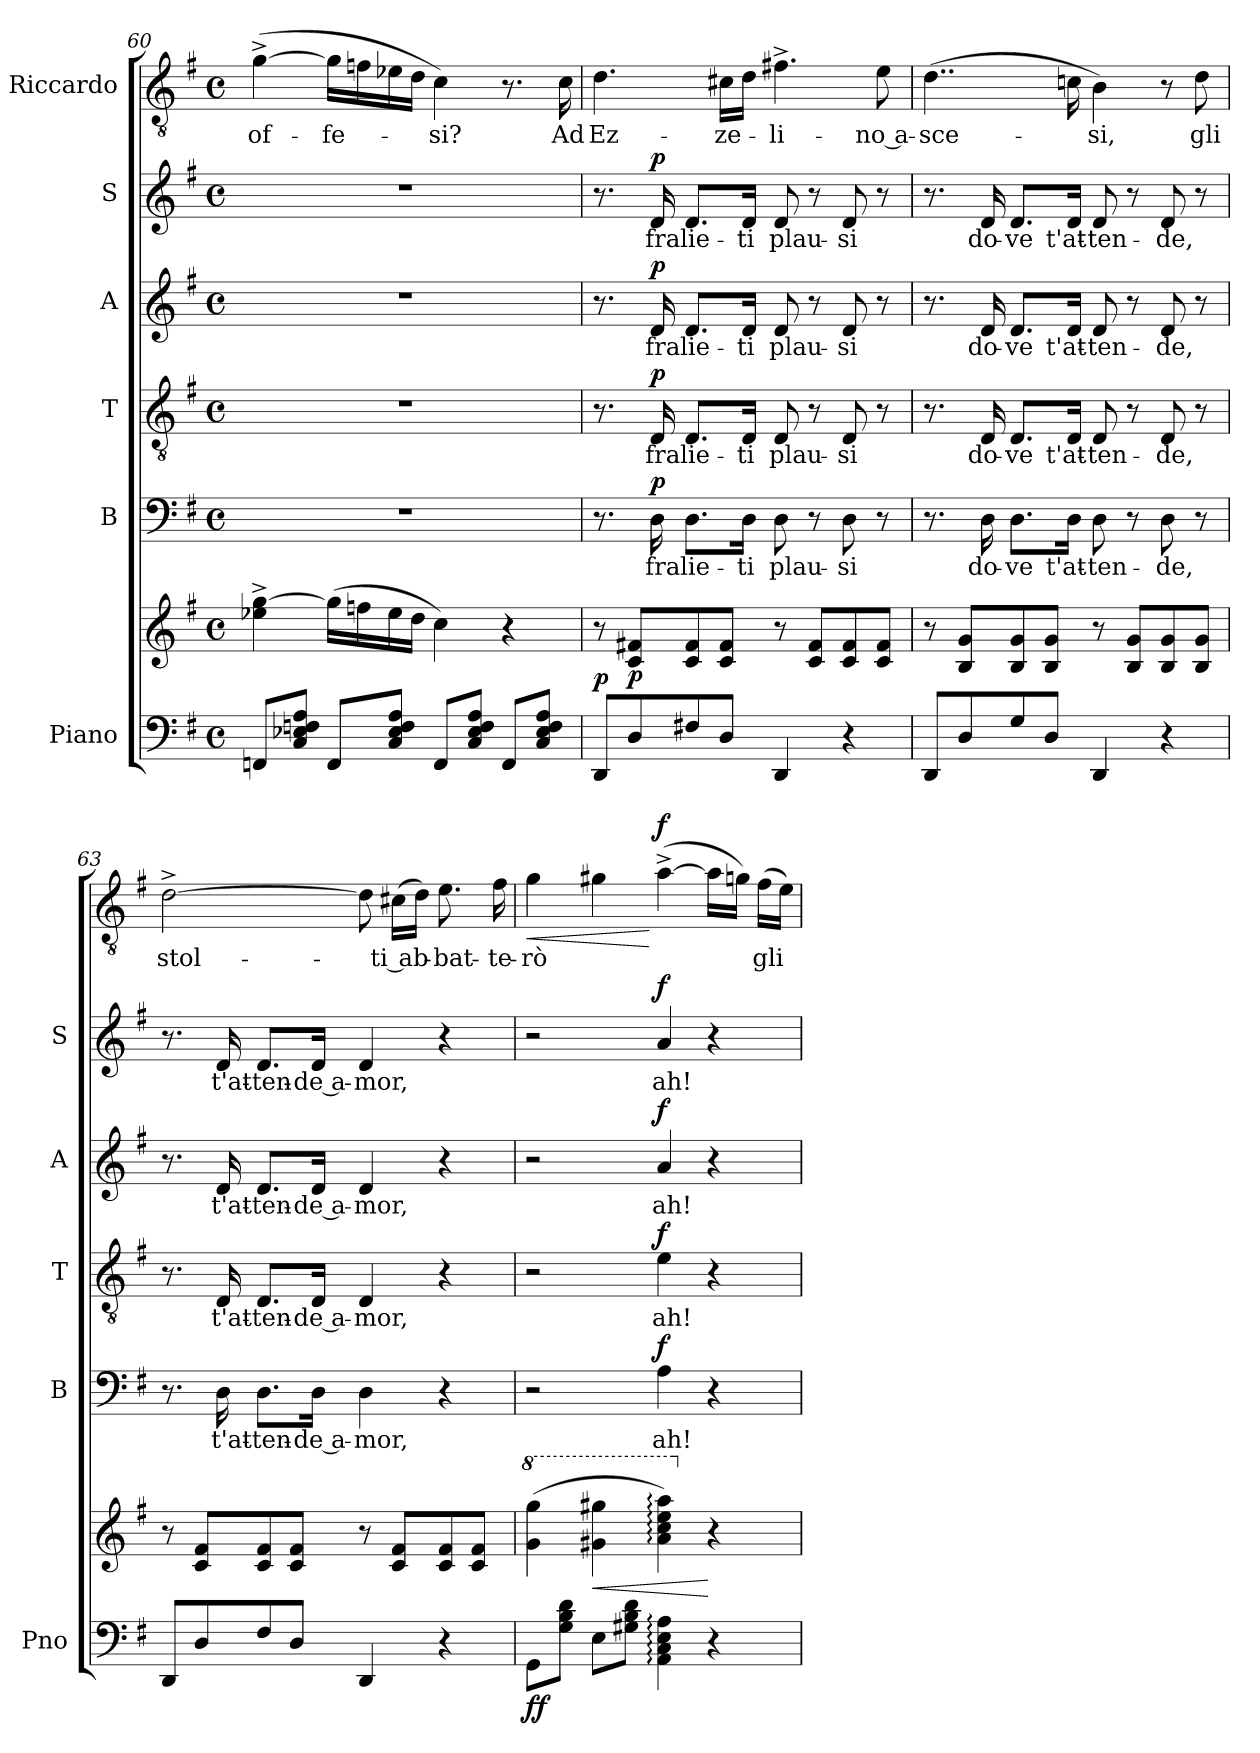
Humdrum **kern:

**kern	**kern	**dynam	**kern	**text	**dynam	**kern	**text	**dynam	**kern	**text	**dynam	**kern	**text	**dynam	**kern	**text	**dynam
*part6	*part6	*part6	*part5	*part5	*part5	*part4	*part4	*part4	*part3	*part3	*part3	*part2	*part2	*part2	*part1	*part1	*part1
*staff7	*staff6	*staff6/7	*staff5	*staff5	*staff5	*staff4	*staff4	*staff4	*staff3	*staff3	*staff3	*staff2	*staff2	*staff2	*staff1	*staff1	*staff1
*I"Piano	*	*	*I"B	*	*	*I"T	*	*	*I"A	*	*	*I"S	*	*	*I"Riccardo	*	*
*I'Pno	*	*	*I'B	*	*	*I'T	*	*	*I'A	*	*	*I'S	*	*	*	*	*
*clefF4	*clefG2	*	*clefF4	*	*	*clefGv2	*	*	*clefG2	*	*	*clefG2	*	*	*clefGv2	*	*
*k[f#]	*k[f#]	*	*k[f#]	*	*	*k[f#]	*	*	*k[f#]	*	*	*k[f#]	*	*	*k[f#]	*	*
*M4/4	*M4/4	*	*M4/4	*	*	*M4/4	*	*	*M4/4	*	*	*M4/4	*	*	*M4/4	*	*
*met(c)	*met(c)	*	*met(c)	*	*	*met(c)	*	*	*met(c)	*	*	*met(c)	*	*	*met(c)	*	*
=60	=60	=60	=60	=60	=60	=60	=60	=60	=60	=60	=60	=60	=60	=60	=60	=60	=60
8FFn/L	4ee-X\^ [4gg\^	.	1r	.	.	1r	.	.	1r	.	.	1r	.	.	([4g^\	of-	.
8C/ 8E-X/ 8Fn/ 8A/J	.	.	.	.	.	.	.	.	.	.	.	.	.	.	.	.	.
8FF/L	(16gg\LL]	.	.	.	.	.	.	.	.	.	.	.	.	.	16g\LL]	-fe-	.
.	16ffn\	.	.	.	.	.	.	.	.	.	.	.	.	.	16fn\	.	.
8C/ 8E-/ 8F/ 8A/J	16ee-\	.	.	.	.	.	.	.	.	.	.	.	.	.	16e-X\	.	.
.	16dd\JJ	.	.	.	.	.	.	.	.	.	.	.	.	.	16d\JJ	.	.
8FF/L	4cc\)	.	.	.	.	.	.	.	.	.	.	.	.	.	4c\)	-si?	.
8C/ 8E-/ 8F/ 8A/J	.	.	.	.	.	.	.	.	.	.	.	.	.	.	.	.	.
8FF/L	4r	.	.	.	.	.	.	.	.	.	.	.	.	.	8.r	.	.
8C/ 8E-/ 8F/ 8A/J	.	.	.	.	.	.	.	.	.	.	.	.	.	.	.	.	.
.	.	.	.	.	.	.	.	.	.	.	.	.	.	.	16c\	Ad	.
=61	=61	=61	=61	=61	=61	=61	=61	=61	=61	=61	=61	=61	=61	=61	=61	=61	=61
!	!	!LO:DY:a=2	!	!	!	!	!	!	!	!	!	!	!	!	!	!	!
8DD/L	8r	p	8.r	.	.	8.r	.	.	8.r	.	.	8.r	.	.	4.d\	Ez-	.
!	!	!LO:DY:b	!	!	!	!	!	!	!	!	!	!	!	!	!	!	!
8D/	8c/ 8f#X/L	p	.	.	.	.	.	.	.	.	.	.	.	.	.	.	.
!	!	!	!	!	!LO:DY:a	!	!	!LO:DY:a	!	!	!LO:DY:a	!	!	!LO:DY:a	!	!	!
.	.	.	16D\	fra	p	16D/	fra	p	16d/	fra	p	16d/	fra	p	.	.	.
8F#X/	8c/ 8f#/	.	8.D\L	lie-	.	8.D/L	lie-	.	8.d/L	lie-	.	8.d/L	lie-	.	.	.	.
8D/J	8c/ 8f#/J	.	.	.	.	.	.	.	.	.	.	.	.	.	16c#X\LL	-ze-	.
.	.	.	16D\Jk	-ti	.	16D/Jk	-ti	.	16d/Jk	-ti	.	16d/Jk	-ti	.	16d\JJ	.	.
4DD/	8r	.	8D\	plau-	.	8D/	plau-	.	8d/	plau-	.	8d/	plau-	.	4.f#X^\	-li-	.
.	8c/ 8f#/L	.	8r	.	.	8r	.	.	8r	.	.	8r	.	.	.	.	.
4r	8c/ 8f#/	.	8D\	-si	.	8D/	-si	.	8d/	-si	.	8d/	-si	.	.	.	.
.	8c/ 8f#/J	.	8r	.	.	8r	.	.	8r	.	.	8r	.	.	8e\	-no a-	.
!!LO:PB:g=z
=62	=62	=62	=62	=62	=62	=62	=62	=62	=62	=62	=62	=62	=62	=62	=62	=62	=62
8DD/L	8r	.	8.r	.	.	8.r	.	.	8.r	.	.	8.r	.	.	(4..d\	-sce-	.
8D/	8B/ 8g/L	.	.	.	.	.	.	.	.	.	.	.	.	.	.	.	.
.	.	.	16D\	do-	.	16D/	do-	.	16d/	do-	.	16d/	do-	.	.	.	.
8G/	8B/ 8g/	.	8.D\L	-ve	.	8.D/L	-ve	.	8.d/L	-ve	.	8.d/L	-ve	.	.	.	.
8D/J	8B/ 8g/J	.	.	.	.	.	.	.	.	.	.	.	.	.	.	.	.
.	.	.	16D\Jk	t'at-	.	16D/Jk	t'at-	.	16d/Jk	t'at-	.	16d/Jk	t'at-	.	16cn\	.	.
4DD/	8r	.	8D\	-ten-	.	8D/	-ten-	.	8d/	-ten-	.	8d/	-ten-	.	4B\)	-si,	.
.	8B/ 8g/L	.	8r	.	.	8r	.	.	8r	.	.	8r	.	.	.	.	.
4r	8B/ 8g/	.	8D\	-de,	.	8D/	-de,	.	8d/	-de,	.	8d/	-de,	.	8r	.	.
.	8B/ 8g/J	.	8r	.	.	8r	.	.	8r	.	.	8r	.	.	8d\	gli	.
=63	=63	=63	=63	=63	=63	=63	=63	=63	=63	=63	=63	=63	=63	=63	=63	=63	=63
8DD/L	8r	.	8.r	.	.	8.r	.	.	8.r	.	.	8.r	.	.	[2d^\	stol-	.
8D/	8c/ 8f#/L	.	.	.	.	.	.	.	.	.	.	.	.	.	.	.	.
.	.	.	16D\	t'at-	.	16D/	t'at-	.	16d/	t'at-	.	16d/	t'at-	.	.	.	.
8F#/	8c/ 8f#/	.	8.D\L	-ten-	.	8.D/L	-ten-	.	8.d/L	-ten-	.	8.d/L	-ten-	.	.	.	.
8D/J	8c/ 8f#/J	.	.	.	.	.	.	.	.	.	.	.	.	.	.	.	.
.	.	.	16D\Jk	-de a-	.	16D/Jk	-de a-	.	16d/Jk	-de a-	.	16d/Jk	-de a-	.	.	.	.
4DD/	8r	.	4D\	-mor,	.	4D/	-mor,	.	4d/	-mor,	.	4d/	-mor,	.	8d\]	.	.
.	8c/ 8f#/L	.	.	.	.	.	.	.	.	.	.	.	.	.	(16c#X\LL	-ti ab-	.
.	.	.	.	.	.	.	.	.	.	.	.	.	.	.	16d\JJ)	.	.
4r	8c/ 8f#/	.	4r	.	.	4r	.	.	4r	.	.	4r	.	.	8.e\	-bat-	.
.	8c/ 8f#/J	.	.	.	.	.	.	.	.	.	.	.	.	.	.	.	.
.	.	.	.	.	.	.	.	.	.	.	.	.	.	.	16f#\	-te-	.
=64	=64	=64	=64	=64	=64	=64	=64	=64	=64	=64	=64	=64	=64	=64	=64	=64	=64
*	*8va	*	*	*	*	*	*	*	*	*	*	*	*	*	*	*	*
!	!	!LO:DY:b=2	!	!	!	!	!	!	!	!	!	!	!	!	!	!	!LO:HP:b
!	!	!LO:DY:n=1:b	!	!	!	!	!	!	!	!	!	!	!	!	!	!	!
8GG\L	(4gg\ 4ggg\	f f	2r	.	.	2r	.	.	2r	.	.	2r	.	.	4g\	-rò	<
8G\ 8B\ 8d\J	.	.	.	.	.	.	.	.	.	.	.	.	.	.	.	.	.
!	!	!LO:HP:b	!	!	!	!	!	!	!	!	!	!	!	!	!	!	!
8E\L	4gg#X\ 4ggg#X\	<	.	.	.	.	.	.	.	.	.	.	.	.	4g#X\	.	.
8G#X\ 8B\ 8d\J	.	.	.	.	.	.	.	.	.	.	.	.	.	.	.	.	.
!	!	!	!	!	!LO:DY:a	!	!	!LO:DY:a	!	!	!LO:DY:a	!	!	!LO:DY:a	!	!	!LO:DY:n=1:a
4AA\: 4C\: 4E\: 4A\:	4aa\: 4ccc\: 4eee\: 4aaa\:)	.	4A\	ah!	f	4e\	ah!	f	4a/	ah!	f	4a/	ah!	f	([4a^\	.	[ f
*	*X8va	*	*	*	*	*	*	*	*	*	*	*	*	*	*	*	*
4r	4r	[	4r	.	.	4r	.	.	4r	.	.	4r	.	.	16a\LL]	.	.
.	.	.	.	.	.	.	.	.	.	.	.	.	.	.	16gn\JJ)	.	.
.	.	.	.	.	.	.	.	.	.	.	.	.	.	.	(16f#\LL	gli	.
.	.	.	.	.	.	.	.	.	.	.	.	.	.	.	16e\JJ)	.	.
=	=	=	=	=	=	=	=	=	=	=	=	=	=	=	=	=	=
*-	*-	*-	*-	*-	*-	*-	*-	*-	*-	*-	*-	*-	*-	*-	*-	*-	*-
